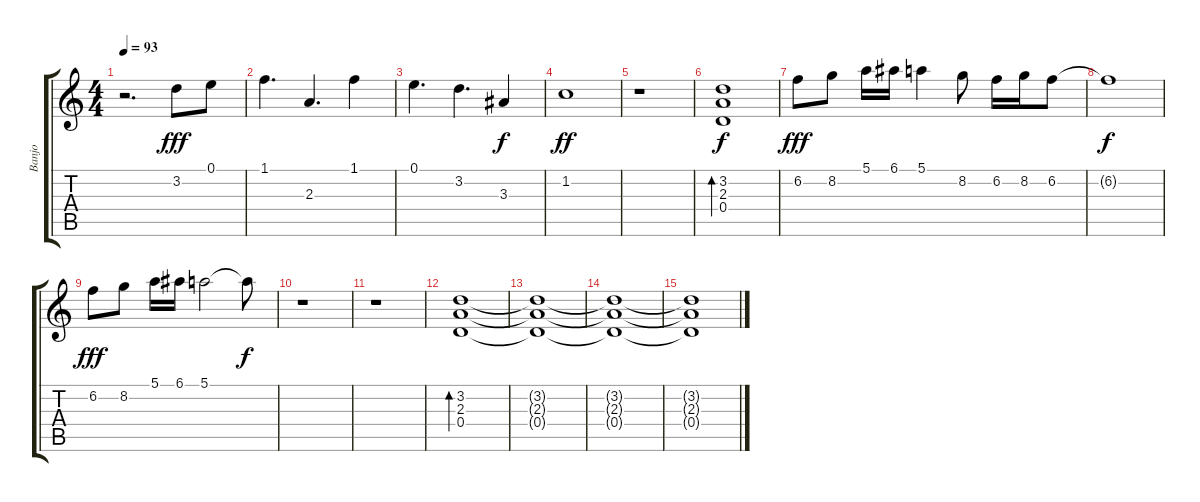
\track ("Banjo" "Banjo") {instrument banjo}
\staff {score tabs}
\tuning (E4 B3 G3 D3 A2 E2) {hide}
\displaytranspose 12
\ts (4 4)
\tempo 93
\clef g2
\ks c
r.2{d dy f} 3.2.8{dy fff} 0.1.8 |
1.1.4{d} 2.3.4{d} 1.1.4 |
0.1.4{d} 3.2.4{d} 3.3.4{dy f} |
1.2.1{dy ff} |
r.1 |
(3.2 2.3 0.4).1{bd 120 dy f} |
6.2.8{dy fff} 8.2.8 5.1.16 6.1.16 5.1.4 8.2.8 6.2.16 8.2.16 6.2.8 |
6.2{t}.1{dy f} |
6.2.8{dy fff} 8.2.8 5.1.16 6.1.16 5.1.2 5.1{t}.8{dy f} |
r.1 |
r.1 |
(3.2 2.3 0.4).1{bd 120} |
(3.2{t} 2.3{t} 0.4{t}).1 |
(3.2{t} 2.3{t} 0.4{t}).1 |
(3.2{t} 2.3{t} 0.4{t}).1
